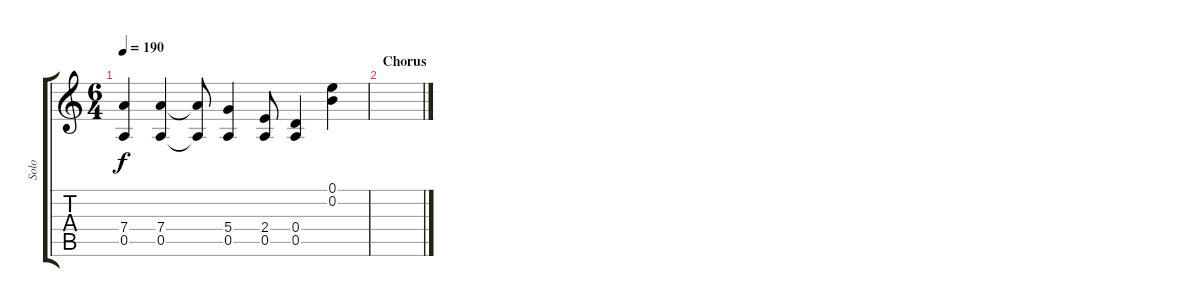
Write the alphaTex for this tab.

\track ("Solo" "Solo") {instrument overdrivenguitar}
\staff {score tabs}
\tuning (E4 B3 G3 D3 A2 E2) {hide}
\ts (6 4)
\tempo 190
\clef g2
\ks c
(7.4 0.5).4{dy f} (7.4 0.5).4 (7.4{t} 0.5{t}).8 (5.4 0.5).4 (2.4 0.5).8 (0.4 0.5).4 (0.1 0.2).4 |
\section ("" "Chorus")
